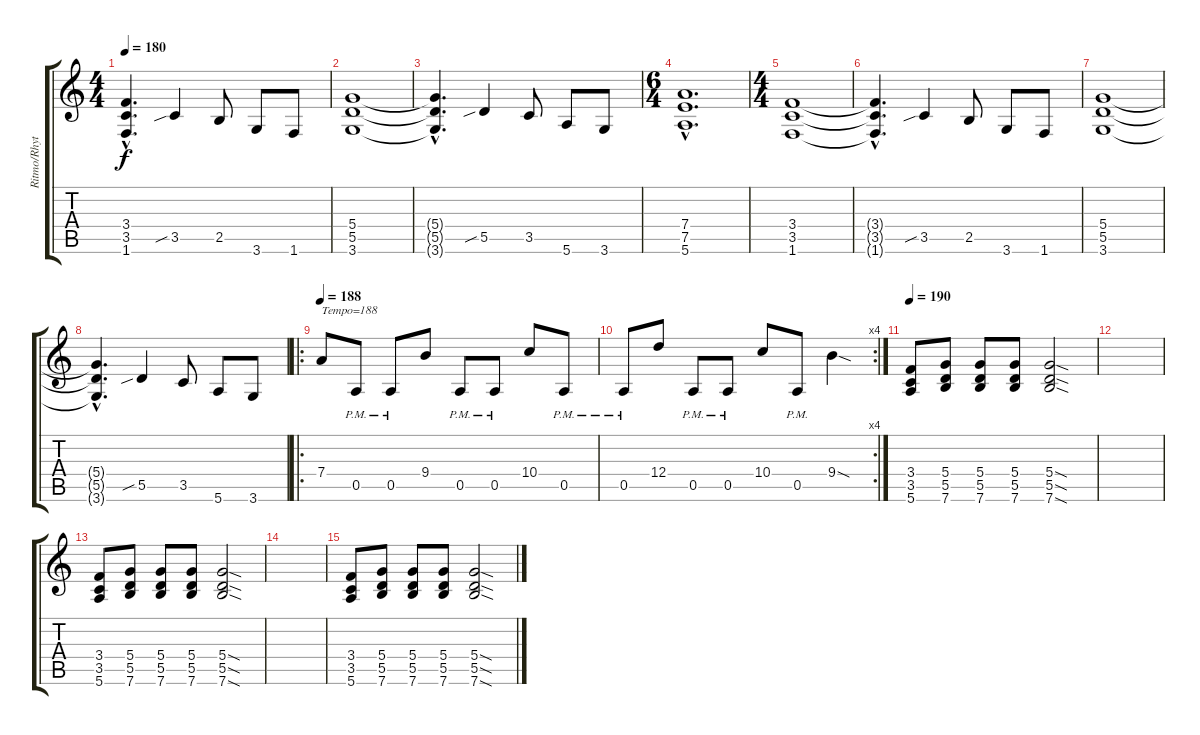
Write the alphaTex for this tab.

\track ("Ritmo/Rhytm" "Ritmo/Rhyt") {instrument distortionguitar}
\staff {score tabs}
\tuning (E4 B3 G3 D3 A2 E2) {hide}
\ts (4 4)
\tempo 180
\clef g2
\ks c
(3.4{hac t} 3.5{hac t} 1.6{hac t}).4{d dy f} 3.5{sib}.4 2.5.8 3.6.8 1.6.8 |
(5.4 5.5 3.6).1 |
(5.4{hac t} 5.5{hac t} 3.6{hac t}).4{d} 5.5{sib}.4 3.5.8 5.6.8 3.6.8 |
\ts (6 4)
(7.4{hac} 7.5{hac} 5.6{hac}).1{d} |
\ts (4 4)
(3.4 3.5 1.6).1 |
(3.4{hac t} 3.5{hac t} 1.6{hac t}).4{d} 3.5{sib}.4 2.5.8 3.6.8 1.6.8 |
(5.4 5.5 3.6).1 |
(5.4{hac t} 5.5{hac t} 3.6{hac t}).4{d} 5.5{sib}.4 3.5.8 5.6.8 3.6.8 |
\ro
\tempo 188
7.4.8{txt "Tempo=188"} 0.5{pm}.8 0.5{pm}.8 9.4.8 0.5{pm}.8 0.5{pm}.8 10.4.8 0.5{pm}.8 |
\rc 4
0.5{pm}.8 12.4.8 0.5{pm}.8 0.5{pm}.8 10.4.8 0.5{pm}.8 9.4{sod}.4 |
\tempo 190
(3.4 3.5 5.6).8 (5.4 5.5 7.6).8 (5.4 5.5 7.6).8 (5.4 5.5 7.6).8 (5.4{sod} 5.5{sod} 7.6{sod}).2 |
|
(3.4 3.5 5.6).8 (5.4 5.5 7.6).8 (5.4 5.5 7.6).8 (5.4 5.5 7.6).8 (5.4{sod} 5.5{sod} 7.6{sod}).2 |
|
(3.4 3.5 5.6).8 (5.4 5.5 7.6).8 (5.4 5.5 7.6).8 (5.4 5.5 7.6).8 (5.4{sod} 5.5{sod} 7.6{sod}).2
